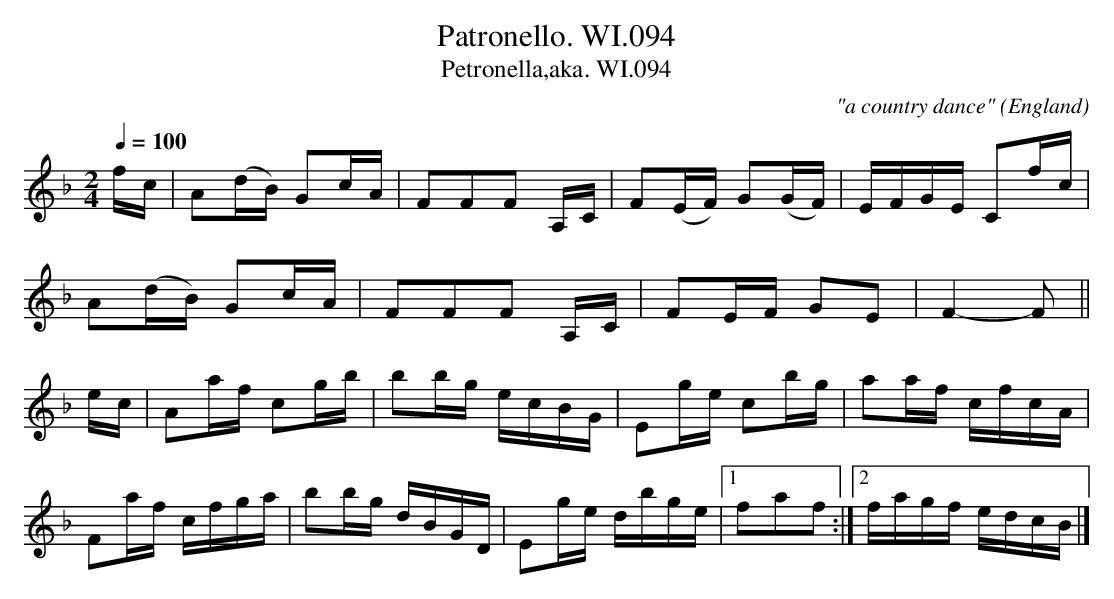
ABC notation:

X:1
T:Patronello. WI.094
T:Petronella,aka. WI.094
C:"a country dance"
L:1/16
M:2/4
O:England
Q:1/4=100
K:F
fc|A2(dB) G2cA|F2F2F2 A,C|F2(EF) G2(GF)|EFGE C2fc|!
A2(dB) G2cA|F2F2F2 A,C|F2EF G2E2|F4-F2||!
ec|A2af c2gb|b2bg ecBG|E2ge c2bg|a2af cfcA|!
F2af cfga|b2bg dBGD|E2ge dbge|1f2a2f2:|2fagf edcB|]
